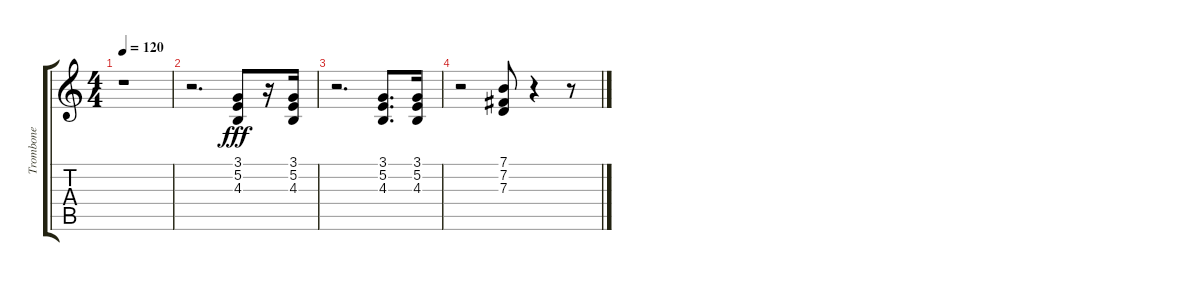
\track ("Trombone" "Trombone") {instrument trombone}
\staff {score tabs}
\tuning (E4 B3 G3 D3 A2 E2) {hide}
\ts (4 4)
\tempo 120
\clef g2
\ks c
r.1{dy fff} |
r.2{d} (3.1 5.2 4.3).8 r.16 (3.1 5.2 4.3).16 |
r.2{d} (3.1 5.2 4.3).8{d} (3.1 5.2 4.3).16 |
r.2 (7.1 7.2 7.3).8 r.4 r.8
